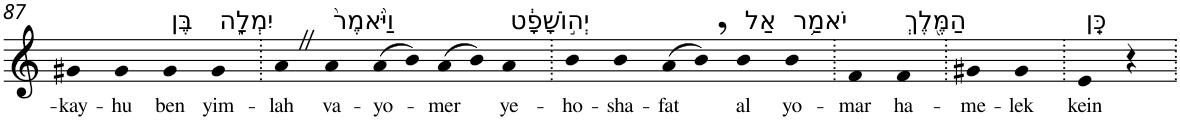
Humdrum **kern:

**kern	**text
*part1	*part1
*staff1	*staff1
*I"Piano	*
*I'Pno	*
!!LO:PB:g=z
*clefG2	*
*k[]	*
=87	=87
!	!LO:LY:b
4g#X	-kay-
!	!LO:LY:b
4g#	-hu
!LO:TX:a:t=בֶּן	!
!	!LO:LY:b
4g#	ben
!LO:TX:a:t=יִמְלָ֑ה	!
!	!LO:LY:b
4g#	yim-
=88.	=88.
!	!LO:LY:b
4aZ	-lah
!LO:TX:a:t=וַיֹּ֙אמֶר֙	!
!	!LO:LY:b
4a	va-
!	!LO:LY:b
(>8a	-yo-
8b)	.
!	!LO:LY:b
(>8a	-mer
8b)	.
!LO:TX:a:t=יְה֣וֹשָׁפָ֔ט	!
!	!LO:LY:b
4a	ye-
=89.	=89.
!	!LO:LY:b
4b	-ho-
!	!LO:LY:b
4b	-sha-
!	!LO:LY:b
(>8a	-fat
8b,)	.
!LO:TX:a:t=אַל	!
!	!LO:LY:b
4b	al
!LO:TX:a:t=יֹאמַ֥ר	!
!	!LO:LY:b
4b	yo-
=90.	=90.
!	!LO:LY:b
4f	-mar
!LO:TX:a:t=הַמֶּ֖לֶךְ	!
!	!LO:LY:b
4f	ha-
=91.	=91.
!	!LO:LY:b
4g#X	-me-
!	!LO:LY:b
4g#	-lek
=92.	=92.
!LO:TX:a:t=כֵּֽן	!
!	!LO:LY:b
4e	kein
4r	.
=.	=.
*-	*-
